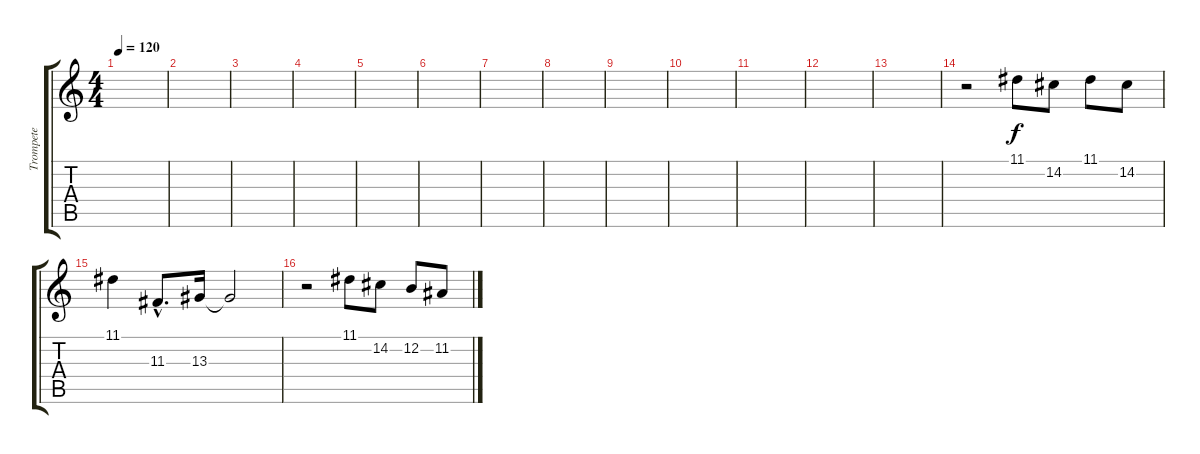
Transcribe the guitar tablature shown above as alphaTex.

\track ("Trompete" "Trompete") {instrument trumpet}
\staff {score tabs}
\tuning (E4 B3 G3 D3 A2 E2) {hide}
\ts (4 4)
\tempo 120
\clef g2
\ks c
|
|
|
|
|
|
|
|
|
|
|
|
|
r.2 11.1.8 14.2.8 11.1.8 14.2.8 |
11.1.4 11.3{hac}.8{d} 13.3.16 13.3{t}.2 |
r.2 11.1.8 14.2.8 12.2.8 11.2.8
